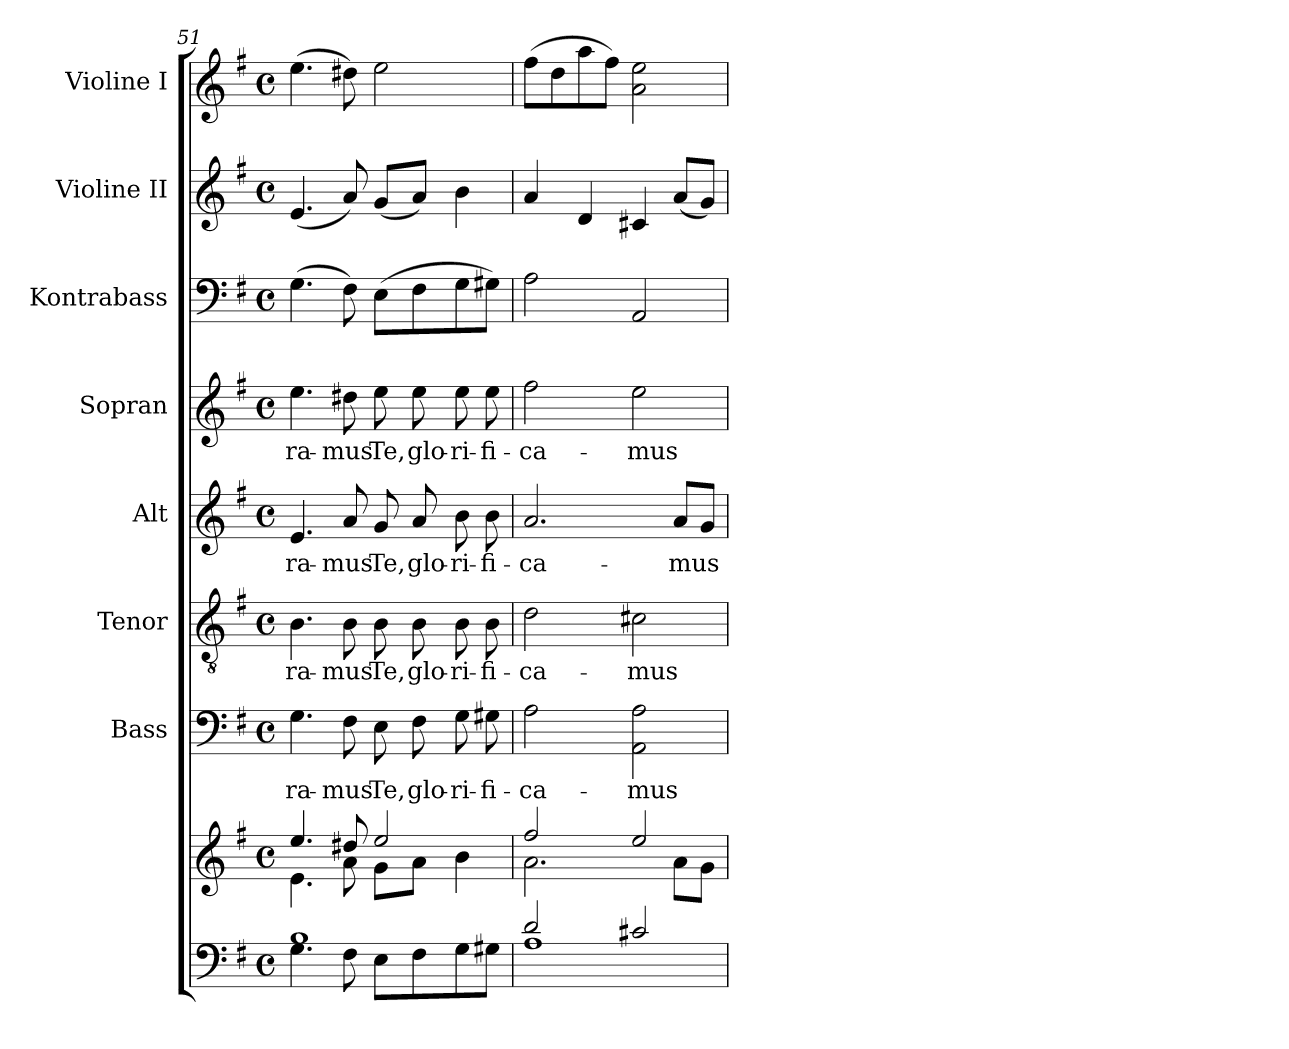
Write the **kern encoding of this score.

**kern	**kern	**kern	**text	**kern	**text	**kern	**text	**kern	**text	**kern	**kern	**kern
*part8	*part8	*part7	*part7	*part6	*part6	*part5	*part5	*part4	*part4	*part3	*part2	*part1
*staff9	*staff8	*staff7	*staff7	*staff6	*staff6	*staff5	*staff5	*staff4	*staff4	*staff3	*staff2	*staff1
*	*	*I"Bass	*	*I"Tenor	*	*I"Alt	*	*I"Sopran	*	*I"Kontrabass	*I"Violine II	*I"Violine I
*	*	*I'B.	*	*I'T.	*	*I'A.	*	*I'S.	*	*I'Kb.	*I'Vl. II	*I'Vl. I
*clefF4	*clefG2	*clefF4	*	*clefGv2	*	*clefG2	*	*clefG2	*	*clefF4	*clefG2	*clefG2
*	*	*	*	*	*	*	*	*	*	*ITrd7c12	*	*
*k[f#]	*k[f#]	*k[f#]	*	*k[f#]	*	*k[f#]	*	*k[f#]	*	*k[f#]	*k[f#]	*k[f#]
*G:	*G:	*G:	*	*G:	*	*G:	*	*G:	*	*G:	*G:	*G:
*M4/4	*M4/4	*M4/4	*	*M4/4	*	*M4/4	*	*M4/4	*	*M4/4	*M4/4	*M4/4
*met(c)	*met(c)	*met(c)	*	*met(c)	*	*met(c)	*	*met(c)	*	*met(c)	*met(c)	*met(c)
=51	=51	=51	=51	=51	=51	=51	=51	=51	=51	=51	=51	=51
*^	*^	*	*	*	*	*	*	*	*	*	*	*
!	!	!	!	!	!LO:LY:b	!	!LO:LY:b	!	!LO:LY:b	!	!LO:LY:b	!	!	!
1B	4.G\	4.ee/	4.e\	4.G\	-ra-	4.B\	-ra-	4.e/	-ra-	4.ee\	-ra-	(>4.GG\	(<4.e/	(>4.ee\
!	!	!	!	!	!LO:LY:b	!	!LO:LY:b	!	!LO:LY:b	!	!LO:LY:b	!	!	!
.	8F#\	8dd#X/	8a\	8F#\	-mus	8B\	-mus	8a/	-mus	8dd#X\	-mus	8FF#\)	8a/)	8dd#X\)
!	!	!	!	!	!LO:LY:b	!	!LO:LY:b	!	!LO:LY:b	!	!LO:LY:b	!	!	!
.	8E\L	2ee/	8g\L	8E\	Te,	8B\	Te,	8g/	Te,	8ee\	Te,	(>8EE\L	(<8g/L	2ee\
!	!	!	!	!	!LO:LY:b	!	!LO:LY:b	!	!LO:LY:b	!	!LO:LY:b	!	!	!
.	8F#\	.	8a\J	8F#\	glo-	8B\	glo-	8a/	glo-	8ee\	glo-	8FF#\	8a/J)	.
!	!	!	!	!	!LO:LY:b	!	!LO:LY:b	!	!LO:LY:b	!	!LO:LY:b	!	!	!
.	8G\	.	4b\	8G\	-ri-	8B\	-ri-	8b\	-ri-	8ee\	-ri-	8GG\	4b\	.
!	!	!	!	!	!LO:LY:b	!	!LO:LY:b	!	!LO:LY:b	!	!LO:LY:b	!	!	!
.	8G#X\J	.	.	8G#X\	-fi-	8B\	-fi-	8b\	-fi-	8ee\	-fi-	8GG#X\J)	.	.
!!LO:PB:g=z
=52	=52	=52	=52	=52	=52	=52	=52	=52	=52	=52	=52	=52	=52	=52
!	!	!	!	!	!LO:LY:b	!	!LO:LY:b	!	!LO:LY:b	!	!LO:LY:b	!	!	!
2d/	1A	2ff#/	2.a\	2A\	-ca-	2d\	-ca-	2.a/	-ca-	2ff#\	-ca-	2AA\	4a/	(>8ff#\L
.	.	.	.	.	.	.	.	.	.	.	.	.	.	8dd\
.	.	.	.	.	.	.	.	.	.	.	.	.	4d/	8aa\
.	.	.	.	.	.	.	.	.	.	.	.	.	.	8ff#\J)
!	!	!	!	!	!LO:LY:b	!	!LO:LY:b	!	!	!	!LO:LY:b	!	!	!
2c#X/	.	2ee/	.	2AA\ 2A\	-mus	2c#X\	-mus	.	.	2ee\	-mus	2AAA/	4c#X/	2a\ 2ee\
!	!	!	!	!	!	!	!	!	!LO:LY:b	!	!	!	!	!
.	.	.	8a\L	.	.	.	.	8a/L	-mus	.	.	.	(<8a/L	.
.	.	.	8g\J	.	.	.	.	8g/J	.	.	.	.	8g/J)	.
*v	*v	*	*	*	*	*	*	*	*	*	*	*	*	*
*	*v	*v	*	*	*	*	*	*	*	*	*	*	*
=	=	=	=	=	=	=	=	=	=	=	=	=
*-	*-	*-	*-	*-	*-	*-	*-	*-	*-	*-	*-	*-
